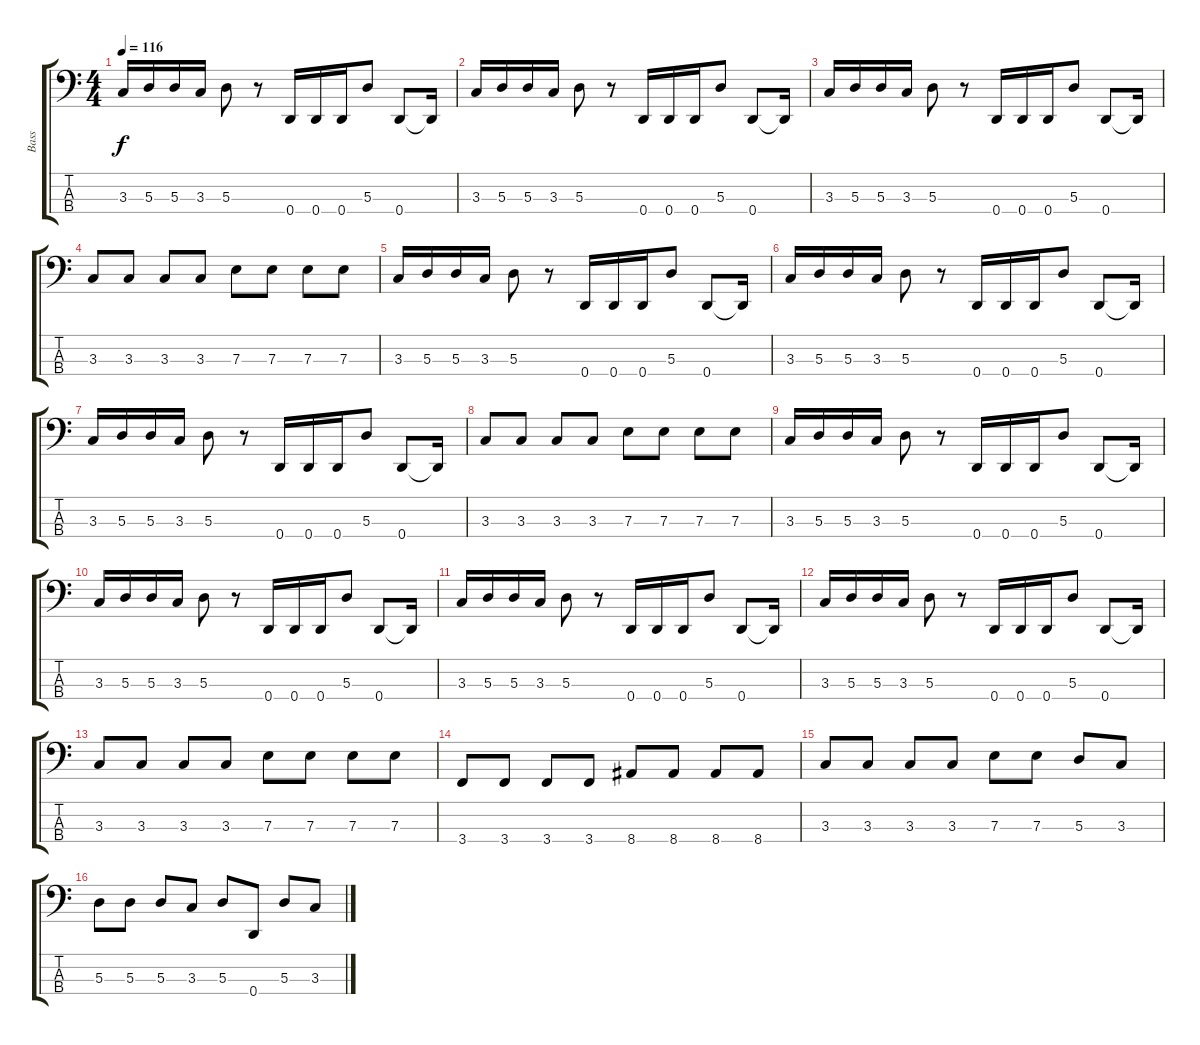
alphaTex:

\track ("Bass" "Bass") {instrument electricbassfinger}
\staff {score tabs}
\tuning (G2 D2 A1 D1) {hide}
\ts (4 4)
\tempo 116
\clef f4
\ks c
3.3.16{dy f} 5.3.16 5.3.16 3.3.16 5.3.8 r.8 0.4.16 0.4.16 0.4.16 5.3.8 0.4.8 0.4{t}.16 |
3.3.16 5.3.16 5.3.16 3.3.16 5.3.8 r.8 0.4.16 0.4.16 0.4.16 5.3.8 0.4.8 0.4{t}.16 |
3.3.16 5.3.16 5.3.16 3.3.16 5.3.8 r.8 0.4.16 0.4.16 0.4.16 5.3.8 0.4.8 0.4{t}.16 |
3.3.8 3.3.8 3.3.8 3.3.8 7.3.8 7.3.8 7.3.8 7.3.8 |
3.3.16 5.3.16 5.3.16 3.3.16 5.3.8 r.8 0.4.16 0.4.16 0.4.16 5.3.8 0.4.8 0.4{t}.16 |
3.3.16 5.3.16 5.3.16 3.3.16 5.3.8 r.8 0.4.16 0.4.16 0.4.16 5.3.8 0.4.8 0.4{t}.16 |
3.3.16 5.3.16 5.3.16 3.3.16 5.3.8 r.8 0.4.16 0.4.16 0.4.16 5.3.8 0.4.8 0.4{t}.16 |
3.3.8 3.3.8 3.3.8 3.3.8 7.3.8 7.3.8 7.3.8 7.3.8 |
3.3.16 5.3.16 5.3.16 3.3.16 5.3.8 r.8 0.4.16 0.4.16 0.4.16 5.3.8 0.4.8 0.4{t}.16 |
3.3.16 5.3.16 5.3.16 3.3.16 5.3.8 r.8 0.4.16 0.4.16 0.4.16 5.3.8 0.4.8 0.4{t}.16 |
3.3.16 5.3.16 5.3.16 3.3.16 5.3.8 r.8 0.4.16 0.4.16 0.4.16 5.3.8 0.4.8 0.4{t}.16 |
3.3.16 5.3.16 5.3.16 3.3.16 5.3.8 r.8 0.4.16 0.4.16 0.4.16 5.3.8 0.4.8 0.4{t}.16 |
3.3.8 3.3.8 3.3.8 3.3.8 7.3.8 7.3.8 7.3.8 7.3.8 |
3.4.8 3.4.8 3.4.8 3.4.8 8.4.8 8.4.8 8.4.8 8.4.8 |
3.3.8 3.3.8 3.3.8 3.3.8 7.3.8 7.3.8 5.3.8 3.3.8 |
5.3.8 5.3.8 5.3.8 3.3.8 5.3.8 0.4.8 5.3.8 3.3.8
